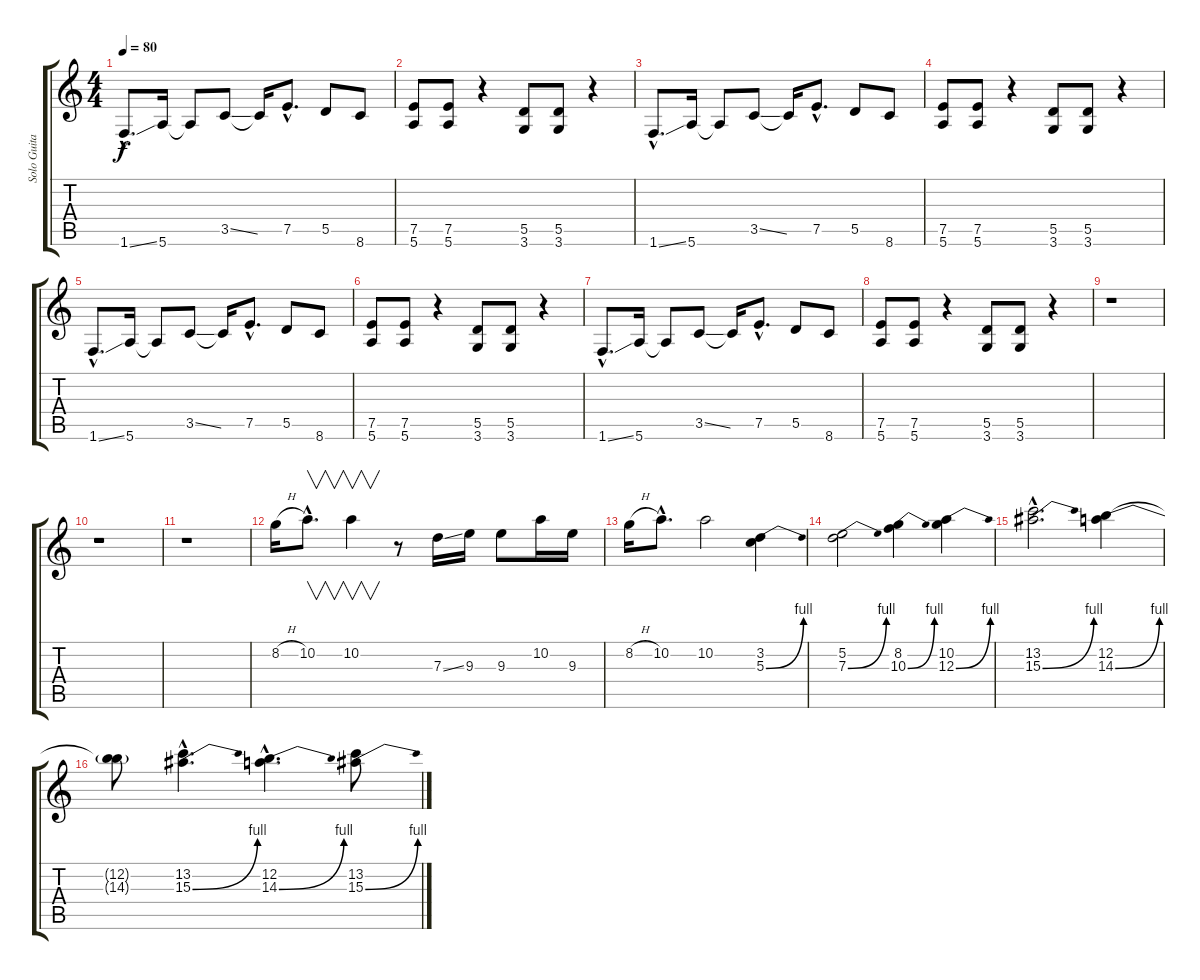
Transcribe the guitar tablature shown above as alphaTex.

\track ("Solo Guitar - Jimmy Page" "Solo Guita") {instrument overdrivenguitar}
\staff {score tabs}
\tuning (E4 B3 G3 D3 A2 E2) {hide}
\ts (4 4)
\tempo 80
\clef g2
\ks c
1.6{ss hac}.8{d dy f} 5.6.16 5.6{t}.8 3.5{ss}.8 3.5{t}.16 7.5{hac}.8{d} 5.5.8 8.6.8 |
(7.5 5.6).8 (7.5 5.6).8 r.4 (5.5 3.6).8 (5.5 3.6).8 r.4 |
1.6{ss hac}.8{d} 5.6.16 5.6{t}.8 3.5{ss}.8 3.5{t}.16 7.5{hac}.8{d} 5.5.8 8.6.8 |
(7.5 5.6).8 (7.5 5.6).8 r.4 (5.5 3.6).8 (5.5 3.6).8 r.4 |
1.6{ss hac}.8{d} 5.6.16 5.6{t}.8 3.5{ss}.8 3.5{t}.16 7.5{hac}.8{d} 5.5.8 8.6.8 |
(7.5 5.6).8 (7.5 5.6).8 r.4 (5.5 3.6).8 (5.5 3.6).8 r.4 |
1.6{ss hac}.8{d} 5.6.16 5.6{t}.8 3.5{ss}.8 3.5{t}.16 7.5{hac}.8{d} 5.5.8 8.6.8 |
(7.5 5.6).8 (7.5 5.6).8 r.4 (5.5 3.6).8 (5.5 3.6).8 r.4 |
r.1 |
r.1 |
r.1 |
8.2{h}.16 10.2{hac}.8{v d} 10.2.4{v} r.8 7.3{ss}.16 9.3.16 9.3.8 10.2.16 9.3.16 |
8.2{h}.16 10.2{hac}.8{d} 10.2.2 (3.2 5.3{be (bend 0 0 60 4)}).4 |
(5.2 7.3{be (bend 0 0 60 4)}).2 (8.2 10.3{be (bend 0 0 60 4)}).4 (10.2 12.3{be (bend 0 0 60 4)}).4 |
(13.2{hac} 15.3{be (bend 0 0 60 4) hac}).2{d} (12.2 14.3{be (bend 0 0 60 4)}).4 |
(12.2{t} 14.3{t}).8 (13.2{hac} 15.3{be (bend 0 0 60 4) hac}).4{d} (12.2{hac} 14.3{be (bend 0 0 60 4) hac}).4{d} (13.2 15.3{be (bend 0 0 60 4)}).8
